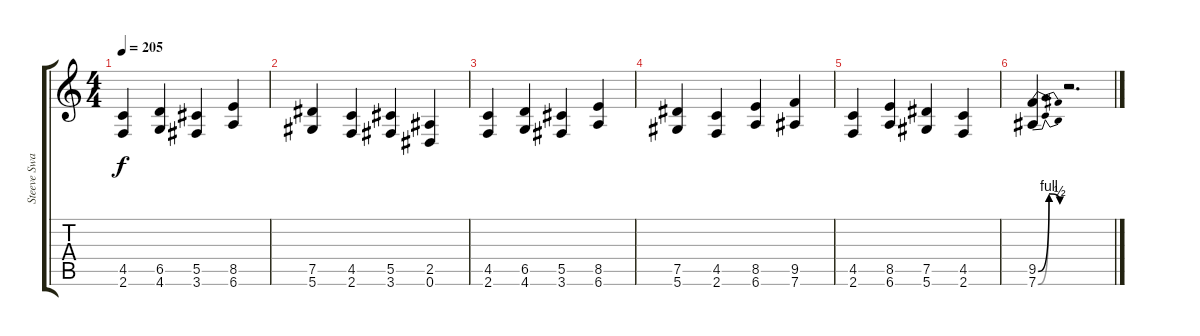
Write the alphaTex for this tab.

\track ("Steeve Swanson - Guitar" "Steeve Swa") {instrument distortionguitar}
\staff {score tabs}
\tuning (Eb4 Bb3 Gb3 Db3 Ab2 Eb2) {hide}
\ts (4 4)
\tempo 205
\clef g2
\ks c
(4.5 2.6).4{dy f} (6.5 4.6).4 (5.5 3.6).4 (8.5 6.6).4 |
(7.5 5.6).4 (4.5 2.6).4 (5.5 3.6).4 (2.5 0.6).4 |
(4.5 2.6).4 (6.5 4.6).4 (5.5 3.6).4 (8.5 6.6).4 |
(7.5 5.6).4 (4.5 2.6).4 (8.5 6.6).4 (9.5 7.6).4 |
(4.5 2.6).4 (8.5 6.6).4 (7.5 5.6).4 (4.5 2.6).4 |
(9.5{be (bendrelease 0 0 30 4 30 4 60 2)} 7.6{be (bendrelease 0 0 30 4 30 4 60 2)}).4 r.2{d}
